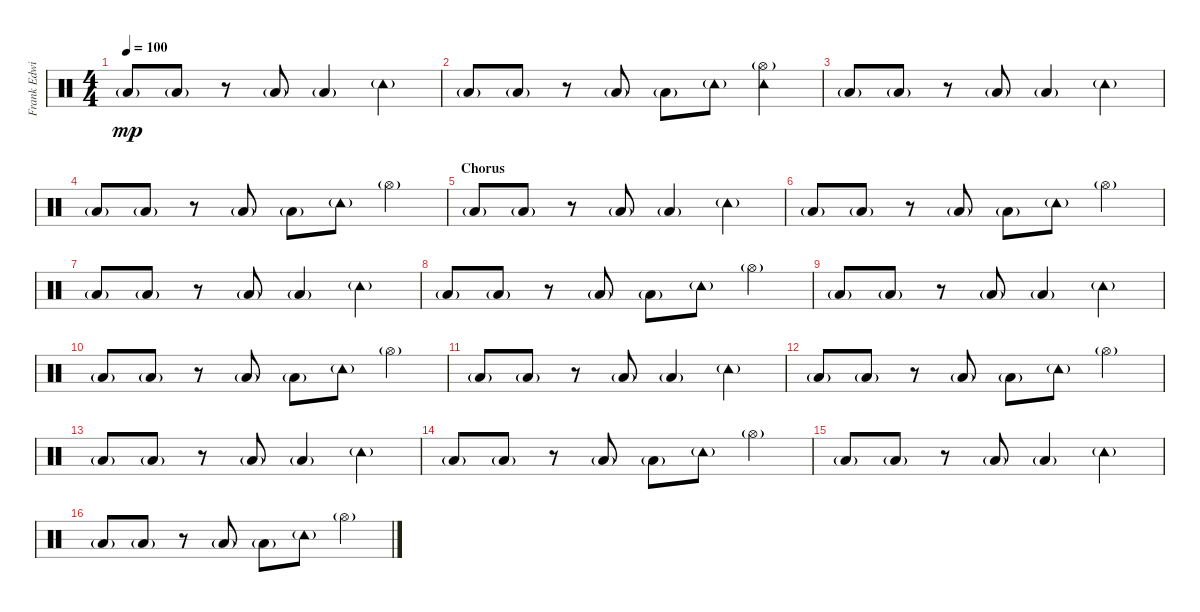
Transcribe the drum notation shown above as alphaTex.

\track ("Frank Edwin Wright III (Drums)" "Frank Edwi") {instrument percussion}
\staff {score}
\articulation defaults
\ts (4 4)
\tempo 100
\clef neutral
\ks c "Low Floor Tom (hit)"{g}.8{dy mp} "Low Floor Tom (hit)"{g}.8
r.8 "Low Floor Tom (hit)"{g}.8 "Low Floor Tom (hit)"{g}.4 "Tambourine (hit)"{g}.4 |
"Low Floor Tom (hit)"{g}.8 "Low Floor Tom (hit)"{g}.8 r.8 "Low Floor Tom (hit)"{g}.8 "Low Floor Tom (hit)"{g}.8 "Tambourine (hit)"{g}.8 ("Hi-Hat (open)"{g} "Tambourine (hit)"{t}).4 |
"Low Floor Tom (hit)"{g}.8 "Low Floor Tom (hit)"{g}.8 r.8 "Low Floor Tom (hit)"{g}.8 "Low Floor Tom (hit)"{g}.4 "Tambourine (hit)"{g}.4 |
"Low Floor Tom (hit)"{g}.8 "Low Floor Tom (hit)"{g}.8 r.8 "Low Floor Tom (hit)"{g}.8 "Low Floor Tom (hit)"{g}.8 "Tambourine (hit)"{g}.8 "Hi-Hat (open)"{g}.4 |
\section ("" "Chorus")
"Low Floor Tom (hit)"{g}.8 "Low Floor Tom (hit)"{g}.8 r.8 "Low Floor Tom (hit)"{g}.8 "Low Floor Tom (hit)"{g}.4 "Tambourine (hit)"{g}.4 |
"Low Floor Tom (hit)"{g}.8 "Low Floor Tom (hit)"{g}.8 r.8 "Low Floor Tom (hit)"{g}.8 "Low Floor Tom (hit)"{g}.8 "Tambourine (hit)"{g}.8 "Hi-Hat (open)"{g}.4 |
"Low Floor Tom (hit)"{g}.8 "Low Floor Tom (hit)"{g}.8 r.8 "Low Floor Tom (hit)"{g}.8 "Low Floor Tom (hit)"{g}.4 "Tambourine (hit)"{g}.4 |
"Low Floor Tom (hit)"{g}.8 "Low Floor Tom (hit)"{g}.8 r.8 "Low Floor Tom (hit)"{g}.8 "Low Floor Tom (hit)"{g}.8 "Tambourine (hit)"{g}.8 "Hi-Hat (open)"{g}.4 |
"Low Floor Tom (hit)"{g}.8 "Low Floor Tom (hit)"{g}.8 r.8 "Low Floor Tom (hit)"{g}.8 "Low Floor Tom (hit)"{g}.4 "Tambourine (hit)"{g}.4 |
"Low Floor Tom (hit)"{g}.8 "Low Floor Tom (hit)"{g}.8 r.8 "Low Floor Tom (hit)"{g}.8 "Low Floor Tom (hit)"{g}.8 "Tambourine (hit)"{g}.8 "Hi-Hat (open)"{g}.4 |
"Low Floor Tom (hit)"{g}.8 "Low Floor Tom (hit)"{g}.8 r.8 "Low Floor Tom (hit)"{g}.8 "Low Floor Tom (hit)"{g}.4 "Tambourine (hit)"{g}.4 |
"Low Floor Tom (hit)"{g}.8 "Low Floor Tom (hit)"{g}.8 r.8 "Low Floor Tom (hit)"{g}.8 "Low Floor Tom (hit)"{g}.8 "Tambourine (hit)"{g}.8 "Hi-Hat (open)"{g}.4 |
"Low Floor Tom (hit)"{g}.8 "Low Floor Tom (hit)"{g}.8 r.8 "Low Floor Tom (hit)"{g}.8 "Low Floor Tom (hit)"{g}.4 "Tambourine (hit)"{g}.4 |
"Low Floor Tom (hit)"{g}.8 "Low Floor Tom (hit)"{g}.8 r.8 "Low Floor Tom (hit)"{g}.8 "Low Floor Tom (hit)"{g}.8 "Tambourine (hit)"{g}.8 "Hi-Hat (open)"{g}.4 |
"Low Floor Tom (hit)"{g}.8 "Low Floor Tom (hit)"{g}.8 r.8 "Low Floor Tom (hit)"{g}.8 "Low Floor Tom (hit)"{g}.4 "Tambourine (hit)"{g}.4 |
"Low Floor Tom (hit)"{g}.8 "Low Floor Tom (hit)"{g}.8 r.8 "Low Floor Tom (hit)"{g}.8 "Low Floor Tom (hit)"{g}.8 "Tambourine (hit)"{g}.8 "Hi-Hat (open)"{g}.4
